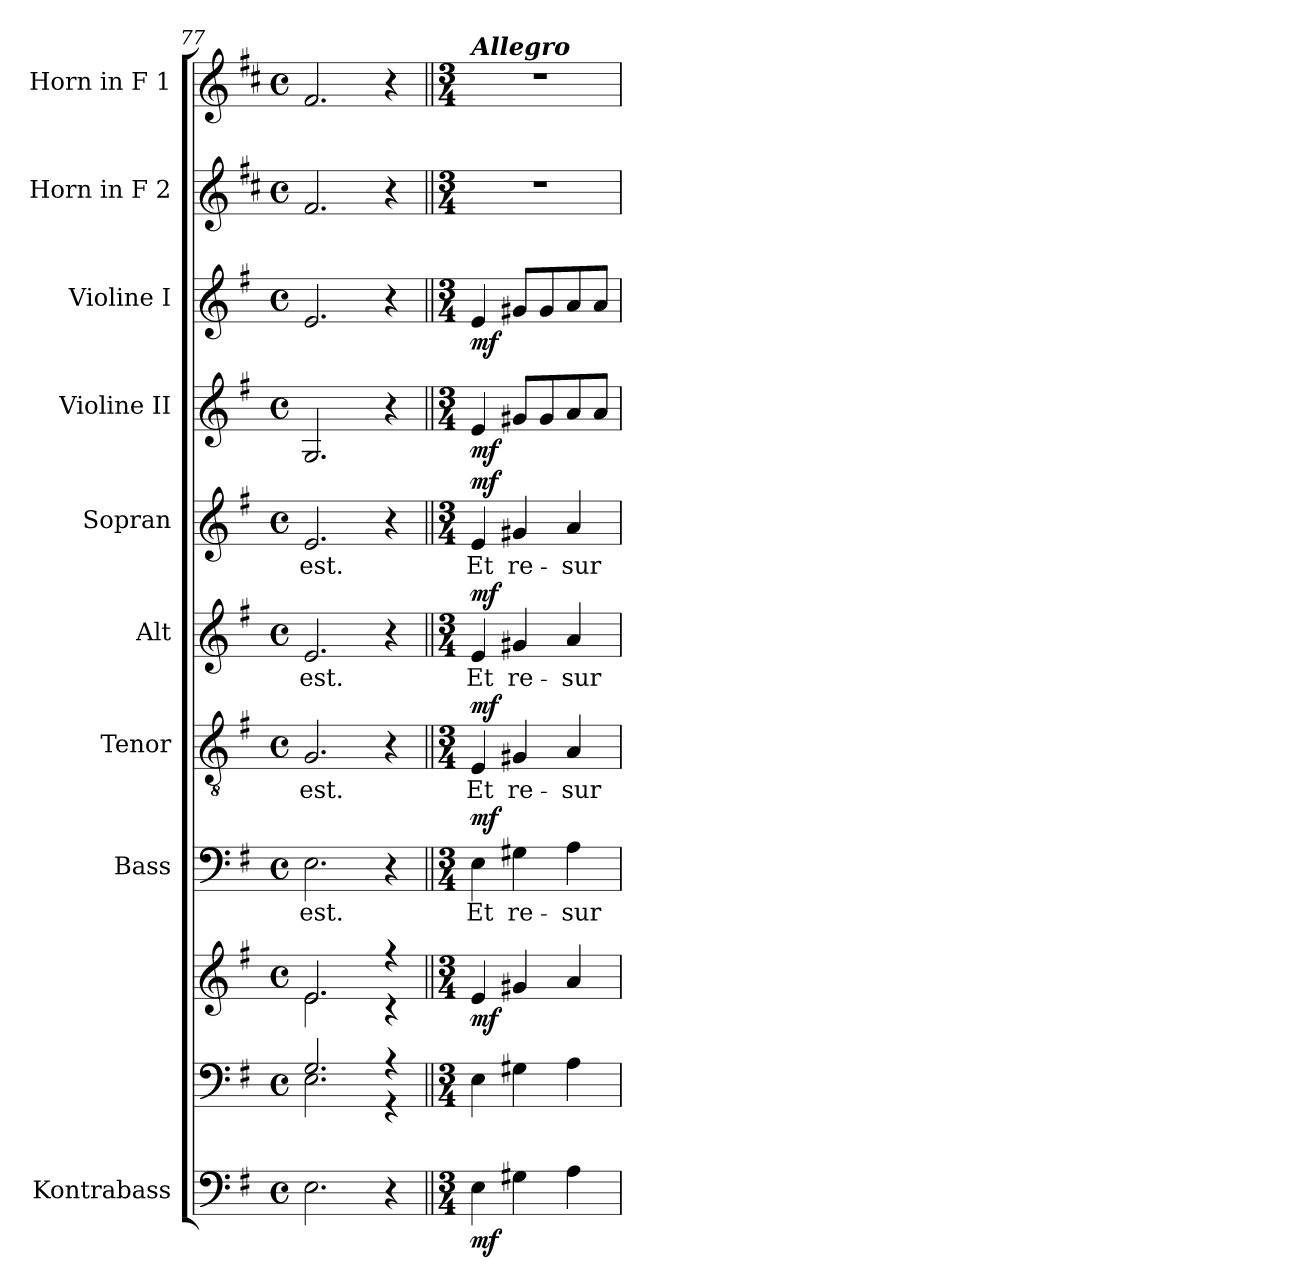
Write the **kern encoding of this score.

**kern	**dynam	**kern	**kern	**dynam	**kern	**text	**dynam	**kern	**text	**dynam	**kern	**text	**dynam	**kern	**text	**dynam	**kern	**dynam	**kern	**dynam	**kern	**kern
*part10	*part10	*part9	*part9	*part9	*part8	*part8	*part8	*part7	*part7	*part7	*part6	*part6	*part6	*part5	*part5	*part5	*part4	*part4	*part3	*part3	*part2	*part1
*staff11	*staff11	*staff10	*staff9	*staff9/10	*staff8	*staff8	*staff8	*staff7	*staff7	*staff7	*staff6	*staff6	*staff6	*staff5	*staff5	*staff5	*staff4	*staff4	*staff3	*staff3	*staff2	*staff1
*I"Kontrabass	*	*	*	*	*I"Bass	*	*	*I"Tenor	*	*	*I"Alt	*	*	*I"Sopran	*	*	*I"Violine II	*	*I"Violine I	*	*I"Horn in F 2	*I"Horn in F 1
*I'Kb.	*	*	*	*	*I'B.	*	*	*I'T.	*	*	*I'A.	*	*	*I'S.	*	*	*I'Vl. II	*	*I'Vl. I	*	*I'Hrn. 2	*I'Hrn. 1
*clefF4	*	*clefF4	*clefG2	*	*clefF4	*	*	*clefGv2	*	*	*clefG2	*	*	*clefG2	*	*	*clefG2	*	*clefG2	*	*clefG2	*clefG2
*ITrd7c12	*	*	*	*	*	*	*	*	*	*	*	*	*	*	*	*	*	*	*	*	*ITrd4c7	*ITrd4c7
*k[f#]	*	*k[f#]	*k[f#]	*	*k[f#]	*	*	*k[f#]	*	*	*k[f#]	*	*	*k[f#]	*	*	*k[f#]	*	*k[f#]	*	*k[f#]	*k[f#]
*G:	*	*G:	*G:	*	*G:	*	*	*G:	*	*	*G:	*	*	*G:	*	*	*G:	*	*G:	*	*G:	*G:
*M4/4	*	*M4/4	*M4/4	*	*M4/4	*	*	*M4/4	*	*	*M4/4	*	*	*M4/4	*	*	*M4/4	*	*M4/4	*	*M4/4	*M4/4
*met(c)	*	*met(c)	*met(c)	*	*met(c)	*	*	*met(c)	*	*	*met(c)	*	*	*met(c)	*	*	*met(c)	*	*met(c)	*	*met(c)	*met(c)
=77	=77	=77	=77	=77	=77	=77	=77	=77	=77	=77	=77	=77	=77	=77	=77	=77	=77	=77	=77	=77	=77	=77
*	*	*^	*^	*	*	*	*	*	*	*	*	*	*	*	*	*	*	*	*	*	*	*
!	!	!	!	!	!	!	!	!LO:LY:b	!	!	!LO:LY:b	!	!	!LO:LY:b	!	!	!LO:LY:b	!	!	!	!	!	!	!
2.EE\	.	2.G/	2.E\	2.e/	2.e\	.	2.E\	est.	.	2.G/	est.	.	2.e/	est.	.	2.e/	est.	.	2.G/	.	2.e/	.	2.B/	2.B/
4r	.	4r	4r	4r	4r	.	4r	.	.	4r	.	.	4r	.	.	4r	.	.	4r	.	4r	.	4r	4r
*	*	*v	*v	*	*	*	*	*	*	*	*	*	*	*	*	*	*	*	*	*	*	*	*	*
*	*	*	*v	*v	*	*	*	*	*	*	*	*	*	*	*	*	*	*	*	*	*	*	*
=78||	=78||	=78||	=78||	=78||	=78||	=78||	=78||	=78||	=78||	=78||	=78||	=78||	=78||	=78||	=78||	=78||	=78||	=78||	=78||	=78||	=78||	=78||
*M3/4	*	*M3/4	*M3/4	*	*M3/4	*	*	*M3/4	*	*	*M3/4	*	*	*M3/4	*	*	*M3/4	*	*M3/4	*	*M3/4	*M3/4
*	*	*^	*^	*	*	*	*	*	*	*	*	*	*	*	*	*	*	*	*	*	*	*
!	!	!	!	!	!	!	!	!	!	!	!	!	!	!	!	!	!	!	!	!	!	!	!	!LO:TX:a:Bi:t=Allegro
!	!LO:DY:b	!	!	!	!	!LO:DY:b	!	!LO:LY:b	!LO:DY:a	!	!LO:LY:b	!LO:DY:a	!	!LO:LY:b	!LO:DY:a	!	!LO:LY:b	!LO:DY:a	!	!LO:DY:b	!	!LO:DY:b	!	!
*	*	*v	*v	*	*	*	*	*	*	*	*	*	*	*	*	*	*	*	*	*	*	*	*	*
*	*	*	*v	*v	*	*	*	*	*	*	*	*	*	*	*	*	*	*	*	*	*	*	*
4EE\	mf	4E\	4e/	mf	4E\	Et	mf	4E/	Et	mf	4e/	Et	mf	4e/	Et	mf	4e/	mf	4e/	mf	2.r	2.r
!	!	!	!	!	!	!LO:LY:b	!	!	!LO:LY:b	!	!	!LO:LY:b	!	!	!LO:LY:b	!	!	!	!	!	!	!
4GG#X\	.	4G#X\	4g#X/	.	4G#X\	re-	.	4G#X/	re-	.	4g#X/	re-	.	4g#X/	re-	.	8g#X/L	.	8g#X/L	.	.	.
.	.	.	.	.	.	.	.	.	.	.	.	.	.	.	.	.	8g#/	.	8g#/	.	.	.
!	!	!	!	!	!	!LO:LY:b	!	!	!LO:LY:b	!	!	!LO:LY:b	!	!	!LO:LY:b	!	!	!	!	!	!	!
4AA\	.	4A\	4a/	.	4A\	-sur-	.	4A/	-sur-	.	4a/	-sur-	.	4a/	-sur-	.	8a/	.	8a/	.	.	.
.	.	.	.	.	.	.	.	.	.	.	.	.	.	.	.	.	8a/J	.	8a/J	.	.	.
=	=	=	=	=	=	=	=	=	=	=	=	=	=	=	=	=	=	=	=	=	=	=
*-	*-	*-	*-	*-	*-	*-	*-	*-	*-	*-	*-	*-	*-	*-	*-	*-	*-	*-	*-	*-	*-	*-
